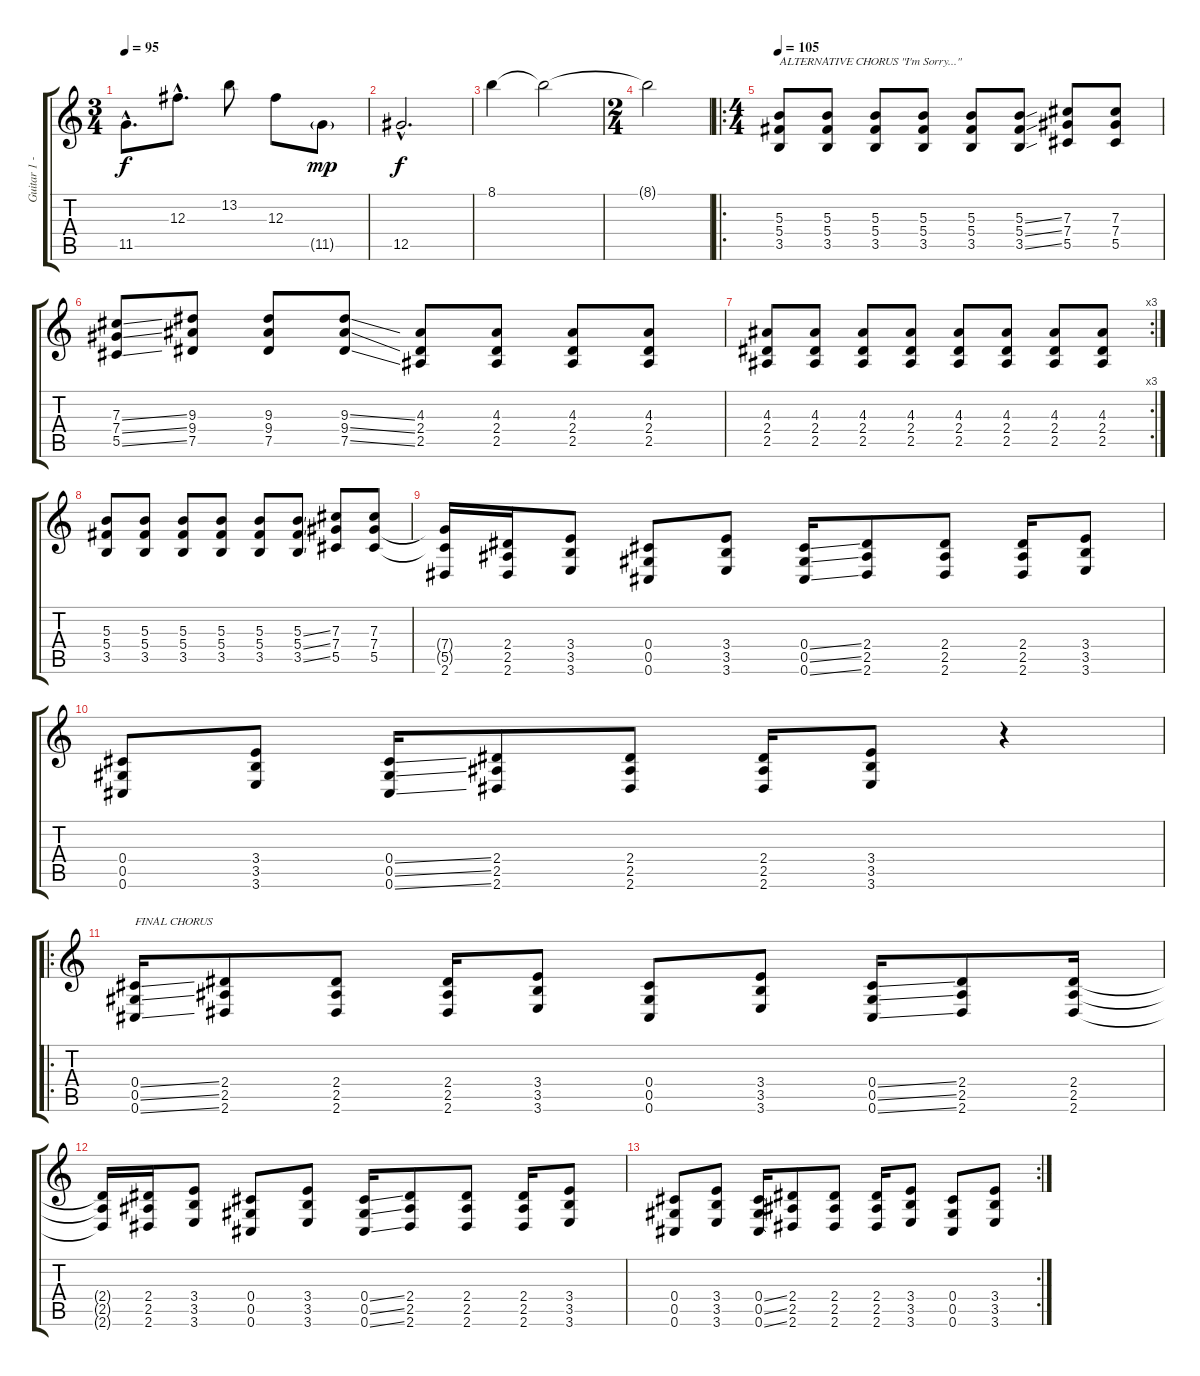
\track ("Guitar 1 - Mike" "Guitar 1 -") {instrument overdrivenguitar}
\staff {score tabs}
\tuning (Eb4 Bb3 Gb3 Db3 Ab2 Db2) {hide}
\ts (3 4)
\tempo 95
\clef g2
\ks c
11.5{hac}.8{d dy f} 12.3{hac}.8{d} 13.2.8 12.3.8 11.5{g}.8{dy mp} |
12.5{hac}.2{d dy f} |
8.1.4{instrument overdrivenguitar} 8.1{t}.2 |
\ts (2 4)
8.1{t}.2 |
\ro
\ts (4 4)
\tempo 105
(5.3 5.4 3.5).8{txt "ALTERNATIVE CHORUS \"I'm Sorry...\"" volume 11 balance 0 instrument overdrivenguitar} (5.3 5.4 3.5).8 (5.3 5.4 3.5).8 (5.3 5.4 3.5).8 (5.3 5.4 3.5).8 (5.3{ss} 5.4{ss} 3.5{ss}).8 (7.3 7.4 5.5).8 (7.3 7.4 5.5).8 |
(7.3{ss} 7.4{ss} 5.5{ss}).8 (9.3 9.4 7.5).8 (9.3 9.4 7.5).8 (9.3{ss} 9.4{ss} 7.5{ss}).8 (4.3 2.4 2.5).8 (4.3 2.4 2.5).8 (4.3 2.4 2.5).8 (4.3 2.4 2.5).8 |
\rc 3
(4.3 2.4 2.5).8 (4.3 2.4 2.5).8 (4.3 2.4 2.5).8 (4.3 2.4 2.5).8 (4.3 2.4 2.5).8 (4.3 2.4 2.5).8 (4.3 2.4 2.5).8 (4.3 2.4 2.5).8 |
(5.3 5.4 3.5).8 (5.3 5.4 3.5).8 (5.3 5.4 3.5).8 (5.3 5.4 3.5).8 (5.3 5.4 3.5).8 (5.3{ss} 5.4{ss} 3.5{ss}).8 (7.3 7.4 5.5).8 (7.3 7.4 5.5).8 |
(7.4{t} 5.5{t} 2.6).16 (2.4 2.5 2.6).16 (3.4 3.5 3.6).8 (0.4 0.5 0.6).8 (3.4 3.5 3.6).8 (0.4{ss} 0.5{ss} 0.6{ss}).16 (2.4 2.5 2.6).8 (2.4 2.5 2.6).8 (2.4 2.5 2.6).16 (3.4 3.5 3.6).8 |
(0.4 0.5 0.6).8 (3.4 3.5 3.6).8 (0.4{ss} 0.5{ss} 0.6{ss}).16 (2.4 2.5 2.6).8 (2.4 2.5 2.6).8 (2.4 2.5 2.6).16 (3.4 3.5 3.6).8 r.4 |
\ro
(0.4{ss} 0.5{ss} 0.6{ss}).16{txt "FINAL CHORUS"} (2.4 2.5 2.6).8 (2.4 2.5 2.6).8 (2.4 2.5 2.6).16 (3.4 3.5 3.6).8 (0.4 0.5 0.6).8 (3.4 3.5 3.6).8 (0.4{ss} 0.5{ss} 0.6{ss}).16 (2.4 2.5 2.6).8 (2.4 2.5 2.6).16 |
(2.4{t} 2.5{t} 2.6{t}).16 (2.4 2.5 2.6).16 (3.4 3.5 3.6).8 (0.4 0.5 0.6).8 (3.4 3.5 3.6).8 (0.4{ss} 0.5{ss} 0.6{ss}).16 (2.4 2.5 2.6).8 (2.4 2.5 2.6).8 (2.4 2.5 2.6).16 (3.4 3.5 3.6).8 |
\rc 2
(0.4 0.5 0.6).8 (3.4 3.5 3.6).8 (0.4{ss} 0.5{ss} 0.6{ss}).16 (2.4 2.5 2.6).8 (2.4 2.5 2.6).8 (2.4 2.5 2.6).16 (3.4 3.5 3.6).8 (0.4 0.5 0.6).8 (3.4 3.5 3.6).8
